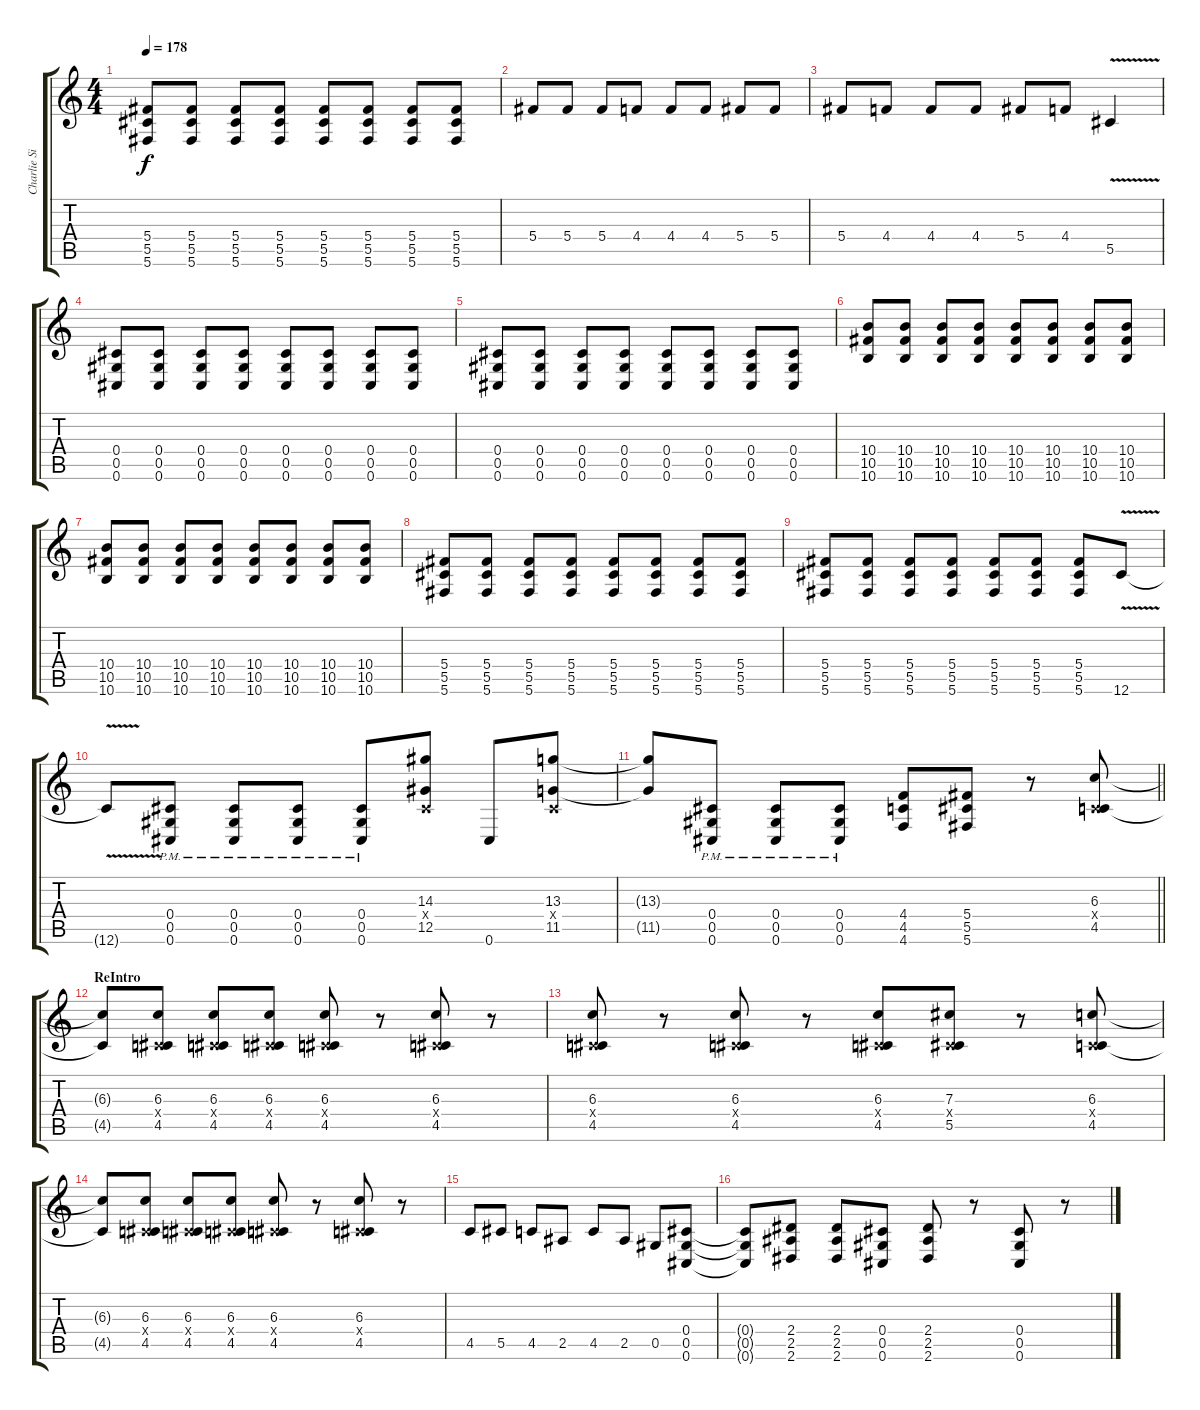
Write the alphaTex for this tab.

\track ("Charlie Simpson" "Charlie Si") {instrument distortionguitar}
\staff {score tabs}
\tuning (Eb4 Bb3 Gb3 Db3 Ab2 Db2) {hide}
\ts (4 4)
\tempo 178
\clef g2
\ks c
(5.4 5.5 5.6).8{dy f} (5.4 5.5 5.6).8 (5.4 5.5 5.6).8 (5.4 5.5 5.6).8 (5.4 5.5 5.6).8 (5.4 5.5 5.6).8 (5.4 5.5 5.6).8 (5.4 5.5 5.6).8 |
5.4.8 5.4.8 5.4.8 4.4.8 4.4.8 4.4.8 5.4.8 5.4.8 |
5.4.8 4.4.8 4.4.8 4.4.8 5.4.8 4.4.8 5.5{v}.4 |
(0.4 0.5 0.6).8 (0.4 0.5 0.6).8 (0.4 0.5 0.6).8 (0.4 0.5 0.6).8 (0.4 0.5 0.6).8 (0.4 0.5 0.6).8 (0.4 0.5 0.6).8 (0.4 0.5 0.6).8 |
(0.4 0.5 0.6).8 (0.4 0.5 0.6).8 (0.4 0.5 0.6).8 (0.4 0.5 0.6).8 (0.4 0.5 0.6).8 (0.4 0.5 0.6).8 (0.4 0.5 0.6).8 (0.4 0.5 0.6).8 |
(10.4 10.5 10.6).8 (10.4 10.5 10.6).8 (10.4 10.5 10.6).8 (10.4 10.5 10.6).8 (10.4 10.5 10.6).8 (10.4 10.5 10.6).8 (10.4 10.5 10.6).8 (10.4 10.5 10.6).8 |
(10.4 10.5 10.6).8 (10.4 10.5 10.6).8 (10.4 10.5 10.6).8 (10.4 10.5 10.6).8 (10.4 10.5 10.6).8 (10.4 10.5 10.6).8 (10.4 10.5 10.6).8 (10.4 10.5 10.6).8 |
(5.4 5.5 5.6).8 (5.4 5.5 5.6).8 (5.4 5.5 5.6).8 (5.4 5.5 5.6).8 (5.4 5.5 5.6).8 (5.4 5.5 5.6).8 (5.4 5.5 5.6).8 (5.4 5.5 5.6).8 |
(5.4 5.5 5.6).8 (5.4 5.5 5.6).8 (5.4 5.5 5.6).8 (5.4 5.5 5.6).8 (5.4 5.5 5.6).8 (5.4 5.5 5.6).8 (5.4 5.5 5.6).8 12.6{v}.8 |
12.6{t}.8 (0.4{pm} 0.5{pm} 0.6{pm}).8 (0.4{pm} 0.5{pm} 0.6{pm}).8 (0.4{pm} 0.5{pm} 0.6{pm}).8 (0.4{pm} 0.5{pm} 0.6{pm}).8 (14.3 0.4{x} 12.5).8 0.6.8 (13.3 0.4{x} 11.5).8 |
\barLineRight lightlight
(13.3{t} 11.5{t}).8 (0.4{pm} 0.5{pm} 0.6{pm}).8 (0.4{pm} 0.5{pm} 0.6{pm}).8 (0.4{pm} 0.5{pm} 0.6{pm}).8 (4.4 4.5 4.6).8 (5.4 5.5 5.6).8 r.8 (6.3 0.4{x} 4.5).8 |
\section ("" "ReIntro")
(6.3{t} 4.5{t}).8 (6.3 0.4{x} 4.5).8 (6.3 0.4{x} 4.5).8 (6.3 0.4{x} 4.5).8 (6.3 0.4{x} 4.5).8 r.8 (6.3 0.4{x} 4.5).8 r.8 |
(6.3 0.4{x} 4.5).8 r.8 (6.3 0.4{x} 4.5).8 r.8 (6.3 0.4{x} 4.5).8 (7.3 0.4{x} 5.5).8 r.8 (6.3 0.4{x} 4.5).8 |
(6.3{t} 4.5{t}).8 (6.3 0.4{x} 4.5).8 (6.3 0.4{x} 4.5).8 (6.3 0.4{x} 4.5).8 (6.3 0.4{x} 4.5).8 r.8 (6.3 0.4{x} 4.5).8 r.8 |
4.5.8 5.5.8 4.5.8 2.5.8 4.5.8 2.5.8 0.5.8 (0.4 0.5 0.6).8 |
(0.4{t} 0.5{t} 0.6{t}).8 (2.4 2.5 2.6).8 (2.4 2.5 2.6).8 (0.4 0.5 0.6).8 (2.4 2.5 2.6).8 r.8 (0.4 0.5 0.6).8 r.8
